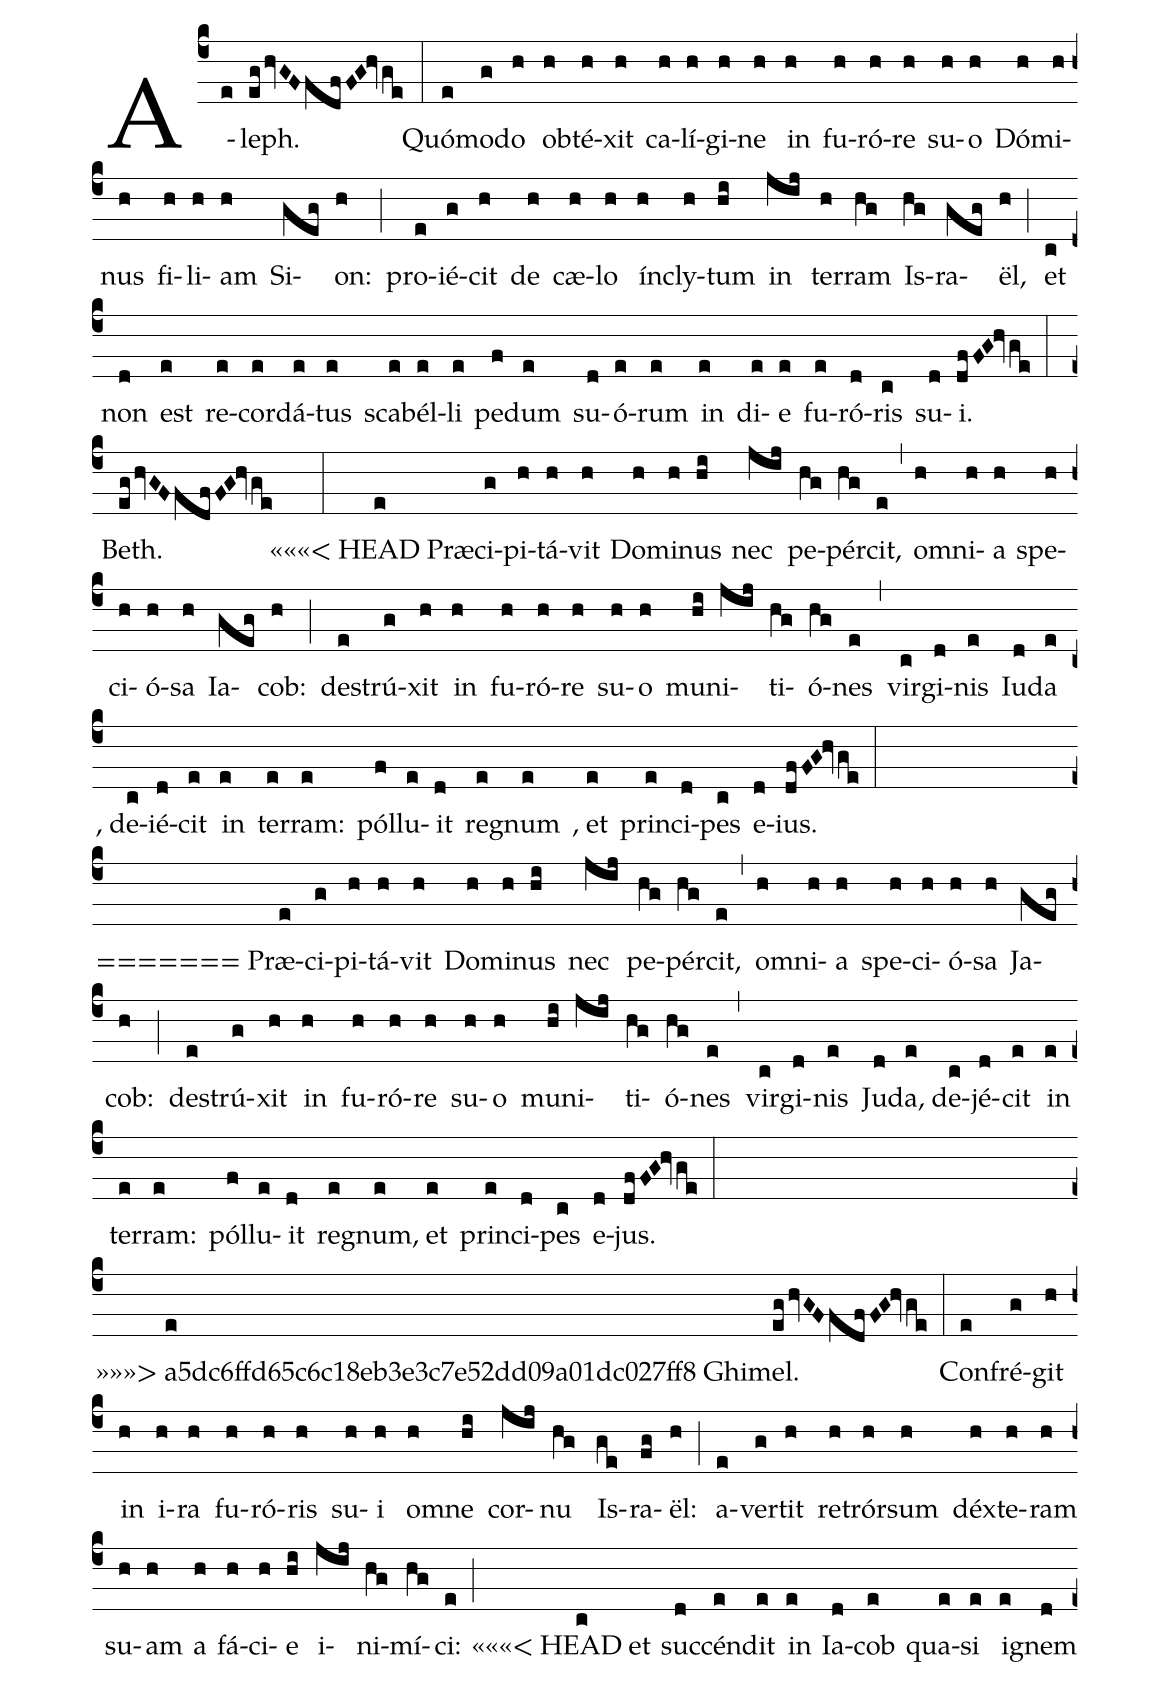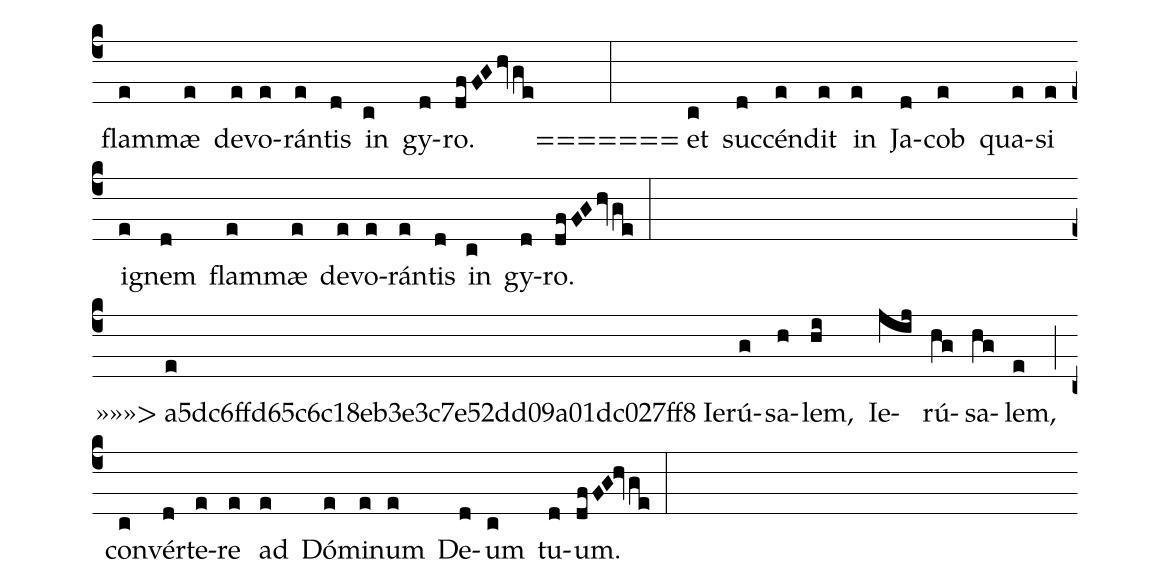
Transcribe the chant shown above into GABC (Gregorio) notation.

%%
initial-style: 1;
%%
(c4)A(e)leph.(eghvGFfdf/FG!hv/ge) (:)
Quó(e)mo(g)do(h) ob(h)té(h)xit(h) ca(h)lí(h)gi(h)ne(h) in(h) fu(h)ró(h)re(h) su(h)o(h) Dó(h)mi(h)nus(h) fi(h)li(h)am(h) Si(geg)on:(h) (;)
pro(e)ié(g)cit(h) de(h) cæ(h)lo(h) ín(h)cly(h)tum(hi) in(jij) ter(h)ram(hg) Is(hg)ra(geg)ël,(h) (;)
et(c) non(d) est(e) re(e)cor(e)dá(e)tus(e) sca(e)bél(e)li(e) pe(f)dum(e) su(d)ó(e)rum(e) in(e) di(e)e(e) fu(e)ró(d)ris(c) su(d)i.(df/FG!hv/ge) (:Z)

Beth.(eghvGFfdf/FG!hv/ge) (:)
<<<<<<< HEAD
Præ(e)ci(g)pi(h)tá(h)vit(h)  Do(h)mi(h)nus(hi) nec(jij) pe(hg)pér(hg)cit,(e) (,) om(h)ni(h)a(h) spe(h)ci(h)ó(h)sa(h) Ia(geg)cob:(h) (;)
de(e)strú(g)xit(h) in(h) fu(h)ró(h)re(h) su(h)o(h) mu(hi)ni(jij)ti(hg)ó(hg)nes(e) (,) vir(c)gi(d)nis(e) Iu(d)da(e) , de(c)ié(d)cit(e) in(e)
ter(e)ram:(e) pól(f)lu(e)it(d) re(e)gnum(e) , et(e) prin(e)ci(d)pes(c) e(d)ius.(df/FG!hv/ge) (:Z)
=======
Præ(e)ci(g)pi(h)tá(h)vit(h)  Do(h)mi(h)nus(hi) nec(jij) pe(hg)pér(hg)cit,(e) (,) om(h)ni(h)a(h) spe(h)ci(h)ó(h)sa(h) Ja(geg)cob:(h) (;)
de(e)strú(g)xit(h) in(h) fu(h)ró(h)re(h) su(h)o(h) mu(hi)ni(jij)ti(hg)ó(hg)nes(e) (,) vir(c)gi(d)nis(e) Ju(d)da(e), de(c)jé(d)cit(e) in(e)
ter(e)ram:(e) pól(f)lu(e)it(d) re(e)gnum(e), et(e) prin(e)ci(d)pes(c) e(d)jus.(df/FG!hv/ge) (:Z)
>>>>>>> a5dc6ffd65c6c18eb3e3c7e52dd09a01dc027ff8

Ghi(e)mel.(eghvGFfdf/FG!hv/ge) (:)
Con(e)fré(g)git(h) in(h) i(h)ra(h) fu(h)ró(h)ris(h) su(h)i(h) om(h)ne(hi) cor(jij)nu(hg) Is(ge)ra(fg)ël:(h) (;)
a(e)ver(g)tit(h) re(h)trór(h)sum(h) déx(h)te(h)ram(h) su(h)am(h) a(h) fá(h)ci(h)e(hi) i(jij)ni(hg)mí(hg)ci:(e;)
<<<<<<< HEAD
et(c) suc(d)cén(e)dit(e) in(e) Ia(d)cob(e) qua(e)si(e) i(e)gnem(d) flam(e)mæ(e) de(e)vo(e)rán(e)tis(d) in(c) gy(d)ro.(df/FGhv/ge) (:)
=======
et(c) suc(d)cén(e)dit(e) in(e) Ja(d)cob(e) qua(e)si(e) i(e)gnem(d) flam(e)mæ(e) de(e)vo(e)rán(e)tis(d) in(c) gy(d)ro.(df/FGhv/ge) (:Z)
>>>>>>> a5dc6ffd65c6c18eb3e3c7e52dd09a01dc027ff8
Ie(e)rú(g)sa(h)lem,(hi) Ie(jij)rú(hg)sa(hg)lem,(e) (;) con(c)vér(d)te(e)re(e) ad(e) Dó(e)mi(e)num(e) De(d)um(c) tu(d)um.(df/FG!hv/ge) (:)
